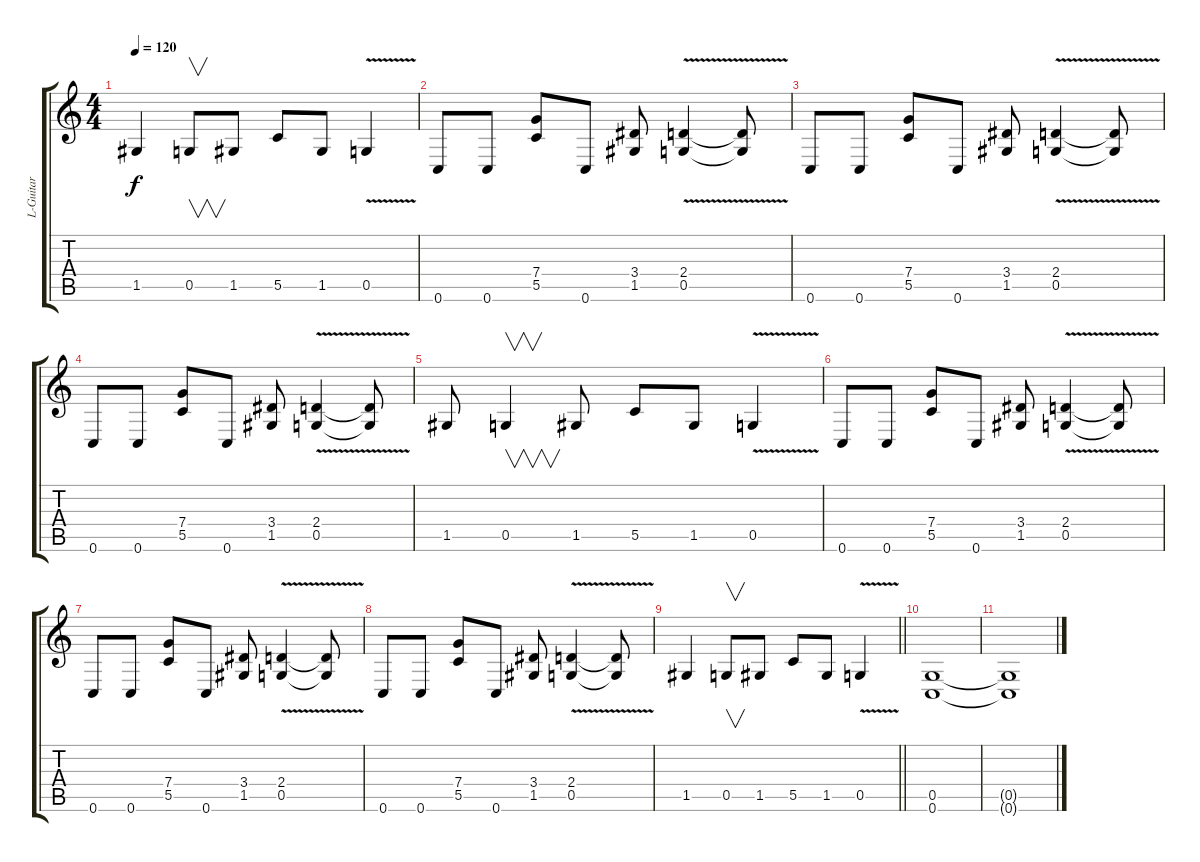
\track ("L-Guitar" "L-Guitar") {instrument distortionguitar}
\staff {score tabs}
\tuning (D4 A3 F3 C3 G2 C2) {hide}
\ts (4 4)
\tempo 120
\clef g2
\ks c
1.5.4{dy f} 0.5.8{v} 1.5.8 5.5.8 1.5.8 0.5{v}.4 |
0.6.8 0.6.8 (7.4 5.5).8 0.6.8 (3.4 1.5).8 (2.4{v} 0.5).4 (2.4{t} 0.5{t}).8 |
0.6.8 0.6.8 (7.4 5.5).8 0.6.8 (3.4 1.5).8 (2.4{v} 0.5).4 (2.4{t} 0.5{t}).8 |
0.6.8 0.6.8 (7.4 5.5).8 0.6.8 (3.4 1.5).8 (2.4{v} 0.5).4 (2.4{t} 0.5{t}).8 |
1.5.8 0.5.4{v} 1.5.8 5.5.8 1.5.8 0.5{v}.4 |
0.6.8 0.6.8 (7.4 5.5).8 0.6.8 (3.4 1.5).8 (2.4{v} 0.5).4 (2.4{t} 0.5{t}).8 |
0.6.8 0.6.8 (7.4 5.5).8 0.6.8 (3.4 1.5).8 (2.4{v} 0.5).4 (2.4{t} 0.5{t}).8 |
0.6.8 0.6.8 (7.4 5.5).8 0.6.8 (3.4 1.5).8 (2.4{v} 0.5).4 (2.4{t} 0.5{t}).8 |
\barLineRight lightlight
1.5.4 0.5.8{v} 1.5.8 5.5.8 1.5.8 0.5{v}.4 |
(0.5 0.6).1 |
(0.5{t} 0.6{t}).1
